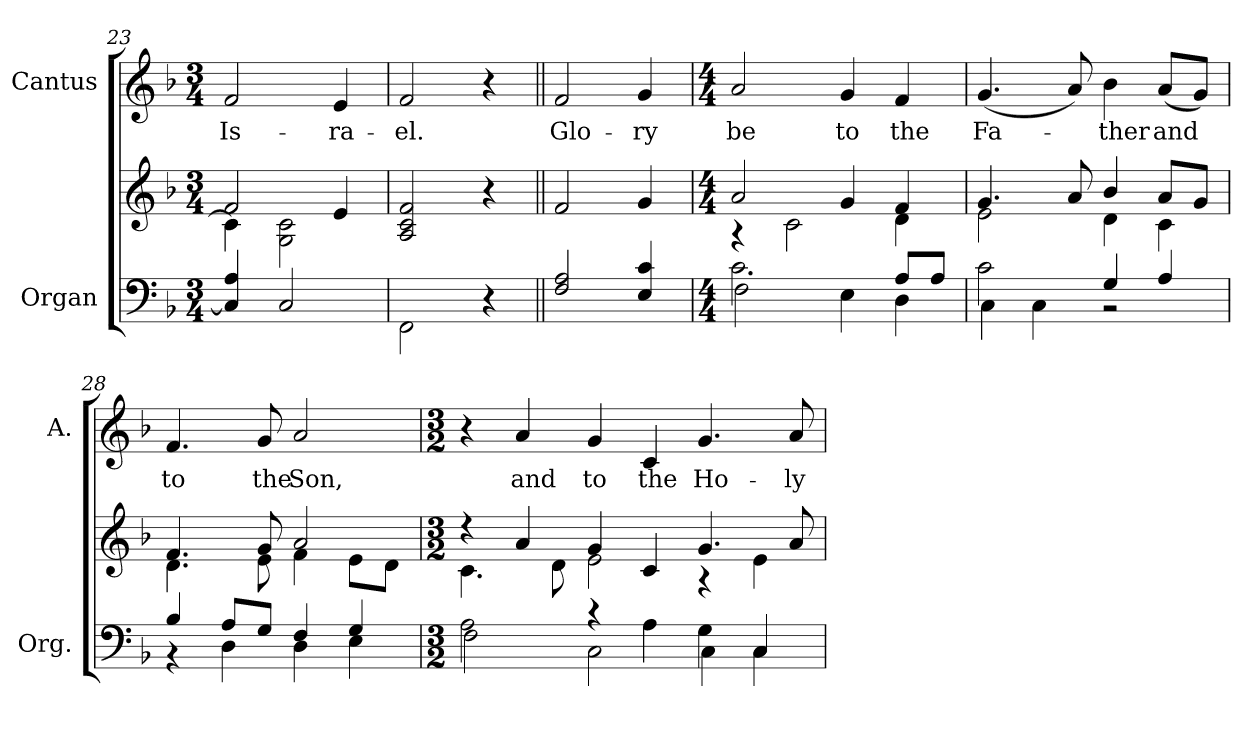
**kern	**kern	**kern	**text
*part2	*part2	*part1	*part1
*staff3	*staff2	*staff1	*staff1
*I"Organ	*	*I"Cantus	*
*I'Org.	*	*I'A.	*
*clefF4	*clefG2	*clefG2	*
*k[b-]	*k[b-]	*k[b-]	*
*F:	*F:	*F:	*
*M3/4	*M3/4	*M3/4	*
=23	=23	=23	=23
*	*^	*	*
!	!	!	!	!LO:LY:b:color=#000000
4Ci/] 4Ai	2fi/	4ci\]	2fi/	Is-
2Ci/	.	2Gi\ 2ci	.	.
!	!	!	!	!LO:LY:b:color=#000000
.	4ei/	.	4ei/	-ra-
*	*v	*v	*	*
!!LO:LB:g=z
=24	=24	=24	=24
!	!	!	!LO:LY:b:color=#000000
2FFi\	2Ai/ 2ci 2fi	2fi/	-el.
4r	4r	4r	.
=25||	=25||	=25||	=25||
!	!	!	!LO:LY:b:color=#000000
2Fi/ 2Ai	2fi/	2fi/	Glo-
!	!	!	!LO:LY:b:color=#000000
4Ei/ 4ci	4gi/	4gi/	-ry
=26	=26	=26	=26
*M4/4	*M4/4	*M4/4	*
*^	*^	*	*
!	!	!	!	!	!LO:LY:b:color=#000000
2.ci\	2Fi\	2ai/	4r	2ai/	be
.	.	.	2ci\	.	.
!	!	!	!	!	!LO:LY:b:color=#000000
.	4Ei\	4gi/	.	4gi/	to
!	!	!	!	!	!LO:LY:b:color=#000000
8Ai/L	4Di\	4fi/	4di\	4fi/	the
8Ai/J	.	.	.	.	.
=27	=27	=27	=27	=27	=27
!	!	!	!	!	!LO:LY:b:color=#000000
2ci\	4Ci\	4.gi/	2ei\	(4.gi/	Fa-
.	4Ci\	.	.	.	.
.	.	8ai/	.	8ai/)	.
!	!	!	!	!	!LO:LY:b:color=#000000
4Gi/	2r	4b-i/	4di\	4b-i\	-ther
!	!	!	!	!	!LO:LY:b:color=#000000
4Ai/	.	8ai/L	4ci\	(8ai/L	and
.	.	8gi/J	.	8gi/J)	.
=28	=28	=28	=28	=28	=28
!	!	!	!	!	!LO:LY:b:color=#000000
4B-i/	4r	4.fi/	4.di\	4.fi/	to
8Ai/L	4Di\	.	.	.	.
!	!	!	!	!	!LO:LY:b:color=#000000
8Gi/J	.	8gi/	8ei\	8gi/	the
!	!	!	!	!	!LO:LY:b:color=#000000
4Fi/	4Di\	2ai/	4fi\	2ai/	Son,
4Gi/	4Ei\	.	8ei\L	.	.
.	.	.	8di\J	.	.
!!LO:LB:g=z
=29	=29	=29	=29	=29	=29
*M3/2	*	*M3/2	*	*M3/2	*
2Ai\	2Fi\	4r	4.ci\	4r	.
!	!	!	!	!	!LO:LY:b:color=#000000
.	.	4ai/	.	4ai/	and
.	.	.	8di\	.	.
!	!	!	!	!	!LO:LY:b:color=#000000
4r	2Ci\	4gi/	2ei\	4gi/	to
!	!	!	!	!	!LO:LY:b:color=#000000
4Ai\	.	4ci/	.	4ci/	the
!	!	!	!	!	!LO:LY:b:color=#000000
4Gi\	4Ci\	4.gi/	4r	4.gi/	Ho-
4Ci/	4Ci\	.	4ei\	.	.
!	!	!	!	!	!LO:LY:b:color=#000000
.	.	8ai/	.	8ai/	-ly
*v	*v	*	*	*	*
*	*v	*v	*	*
=	=	=	=
*-	*-	*-	*-
